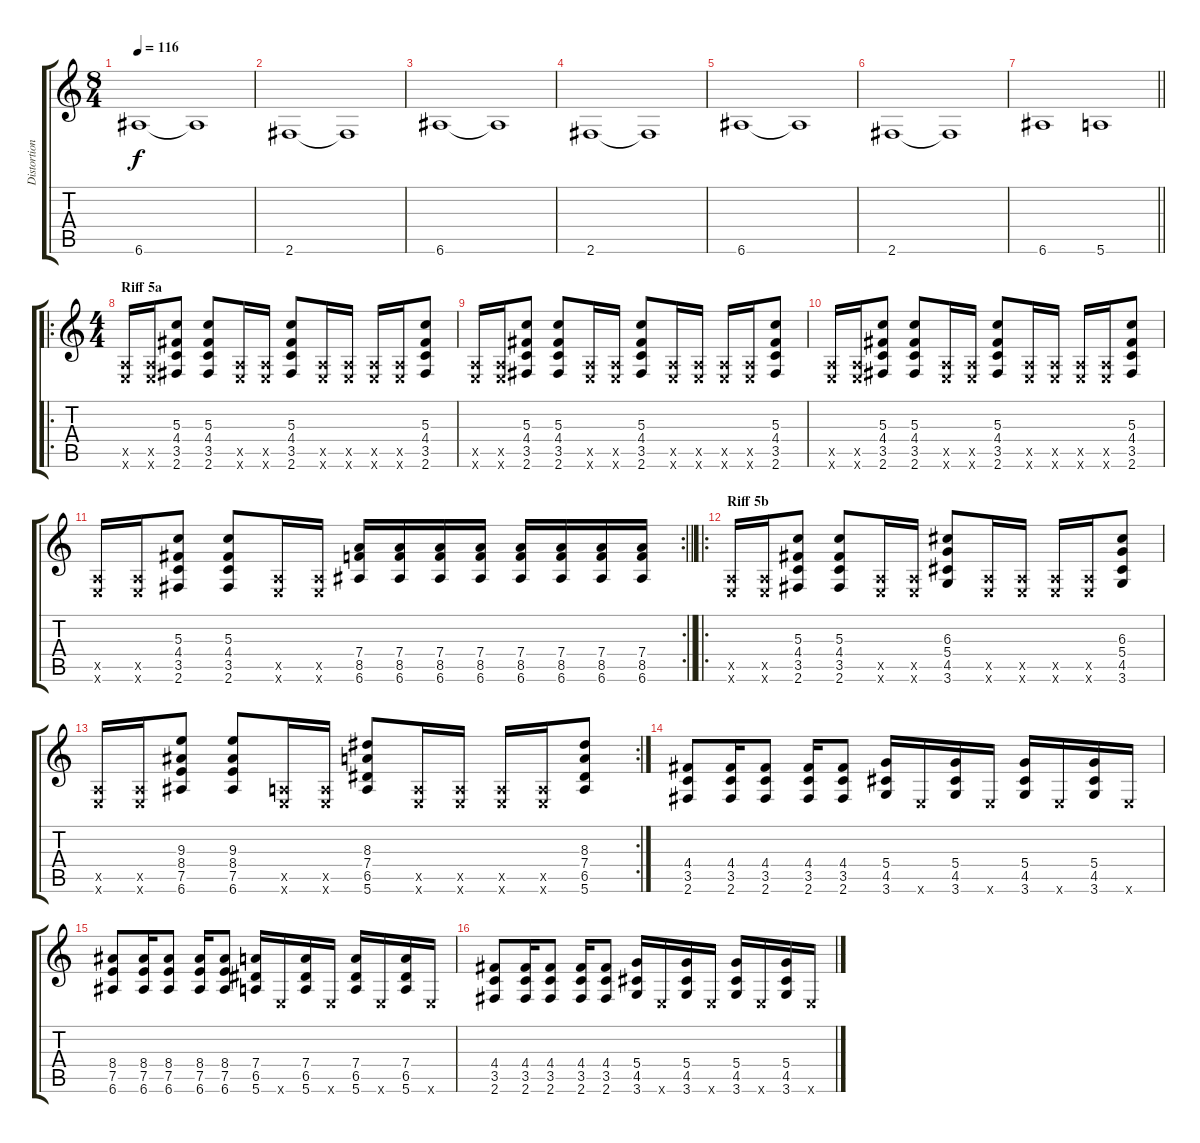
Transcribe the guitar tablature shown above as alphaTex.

\track ("Distortion Guitar" "Distortion") {instrument distortionguitar}
\staff {score tabs}
\tuning (E4 B3 G3 D3 A2 E2) {hide}
\ts (8 4)
\tempo 116
\clef g2
\ks c
6.6.1{dy f} 6.6{t}.1 |
2.6.1 2.6{t}.1 |
6.6.1 6.6{t}.1 |
2.6.1 2.6{t}.1 |
6.6.1 6.6{t}.1 |
2.6.1 2.6{t}.1 |
\barLineRight lightlight
6.6.1 5.6.1 |
\ro
\ts (4 4)
\section ("" "Riff 5a")
(0.5{x} 0.6{x}).16 (0.5{x} 0.6{x}).16 (5.3 4.4 3.5 2.6).8 (5.3 4.4 3.5 2.6).8 (0.5{x} 0.6{x}).16 (0.5{x} 0.6{x}).16 (5.3 4.4 3.5 2.6).8 (0.5{x} 0.6{x}).16 (0.5{x} 0.6{x}).16 (0.5{x} 0.6{x}).16 (0.5{x} 0.6{x}).16 (5.3 4.4 3.5 2.6).8 |
(0.5{x} 0.6{x}).16 (0.5{x} 0.6{x}).16 (5.3 4.4 3.5 2.6).8 (5.3 4.4 3.5 2.6).8 (0.5{x} 0.6{x}).16 (0.5{x} 0.6{x}).16 (5.3 4.4 3.5 2.6).8 (0.5{x} 0.6{x}).16 (0.5{x} 0.6{x}).16 (0.5{x} 0.6{x}).16 (0.5{x} 0.6{x}).16 (5.3 4.4 3.5 2.6).8 |
(0.5{x} 0.6{x}).16 (0.5{x} 0.6{x}).16 (5.3 4.4 3.5 2.6).8 (5.3 4.4 3.5 2.6).8 (0.5{x} 0.6{x}).16 (0.5{x} 0.6{x}).16 (5.3 4.4 3.5 2.6).8 (0.5{x} 0.6{x}).16 (0.5{x} 0.6{x}).16 (0.5{x} 0.6{x}).16 (0.5{x} 0.6{x}).16 (5.3 4.4 3.5 2.6).8 |
\rc 2
\barLineRight lightlight
(0.5{x} 0.6{x}).16 (0.5{x} 0.6{x}).16 (5.3 4.4 3.5 2.6).8 (5.3 4.4 3.5 2.6).8 (0.5{x} 0.6{x}).16 (0.5{x} 0.6{x}).16 (7.4 8.5 6.6).16 (7.4 8.5 6.6).16 (7.4 8.5 6.6).16 (7.4 8.5 6.6).16 (7.4 8.5 6.6).16 (7.4 8.5 6.6).16 (7.4 8.5 6.6).16 (7.4 8.5 6.6).16 |
\ro
\section ("" "Riff 5b")
(0.5{x} 0.6{x}).16 (0.5{x} 0.6{x}).16 (5.3 4.4 3.5 2.6).8 (5.3 4.4 3.5 2.6).8 (0.5{x} 0.6{x}).16 (0.5{x} 0.6{x}).16 (6.3 5.4 4.5 3.6).8 (0.5{x} 0.6{x}).16 (0.5{x} 0.6{x}).16 (0.5{x} 0.6{x}).16 (0.5{x} 0.6{x}).16 (6.3 5.4 4.5 3.6).8 |
\rc 2
(0.5{x} 0.6{x}).16 (0.5{x} 0.6{x}).16 (9.3 8.4 7.5 6.6).8 (9.3 8.4 7.5 6.6).8 (0.5{x} 0.6{x}).16 (0.5{x} 0.6{x}).16 (8.3 7.4 6.5 5.6).8 (0.5{x} 0.6{x}).16 (0.5{x} 0.6{x}).16 (0.5{x} 0.6{x}).16 (0.5{x} 0.6{x}).16 (8.3 7.4 6.5 5.6).8 |
(4.4 3.5 2.6).8 (4.4 3.5 2.6).16 (4.4 3.5 2.6).8 (4.4 3.5 2.6).16 (4.4 3.5 2.6).8 (5.4 4.5 3.6).16 0.6{x}.16 (5.4 4.5 3.6).16 0.6{x}.16 (5.4 4.5 3.6).16 0.6{x}.16 (5.4 4.5 3.6).16 0.6{x}.16 |
(8.4 7.5 6.6).8 (8.4 7.5 6.6).16 (8.4 7.5 6.6).8 (8.4 7.5 6.6).16 (8.4 7.5 6.6).8 (7.4 6.5 5.6).16 0.6{x}.16 (7.4 6.5 5.6).16 0.6{x}.16 (7.4 6.5 5.6).16 0.6{x}.16 (7.4 6.5 5.6).16 0.6{x}.16 |
(4.4 3.5 2.6).8 (4.4 3.5 2.6).16 (4.4 3.5 2.6).8 (4.4 3.5 2.6).16 (4.4 3.5 2.6).8 (5.4 4.5 3.6).16 0.6{x}.16 (5.4 4.5 3.6).16 0.6{x}.16 (5.4 4.5 3.6).16 0.6{x}.16 (5.4 4.5 3.6).16 0.6{x}.16
